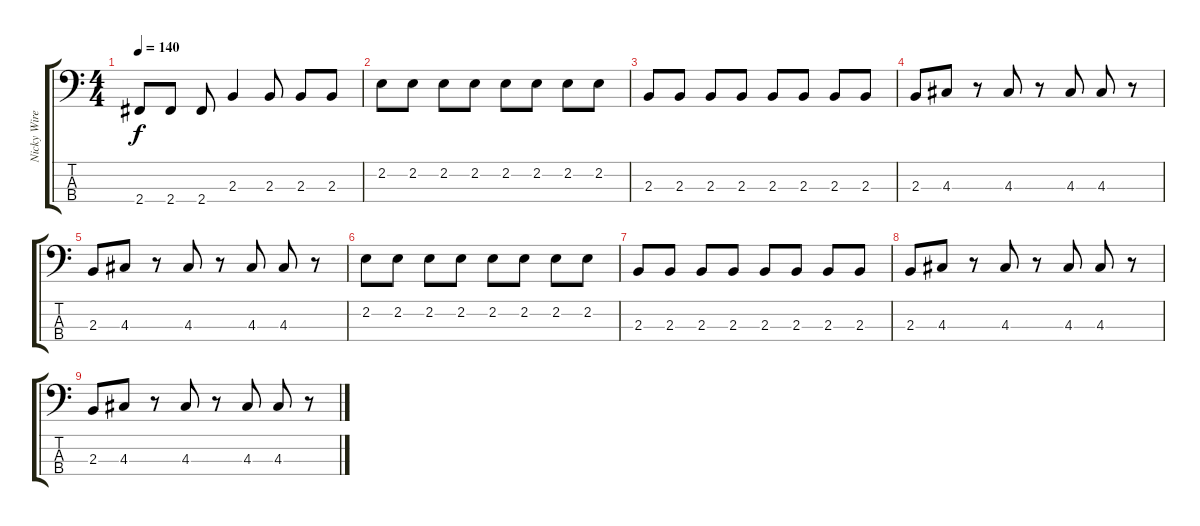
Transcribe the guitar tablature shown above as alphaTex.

\track ("Nicky Wire" "Nicky Wire") {instrument electricbasspick}
\staff {score tabs}
\tuning (G2 D2 A1 E1) {hide}
\ts (4 4)
\tempo 140
\clef f4
\ks c
2.4.8{dy f} 2.4.8 2.4.8 2.3.4 2.3.8 2.3.8 2.3.8 |
2.2.8 2.2.8 2.2.8 2.2.8 2.2.8 2.2.8 2.2.8 2.2.8 |
2.3.8 2.3.8 2.3.8 2.3.8 2.3.8 2.3.8 2.3.8 2.3.8 |
2.3.8 4.3.8 r.8 4.3.8 r.8 4.3.8 4.3.8 r.8 |
2.3.8 4.3.8 r.8 4.3.8 r.8 4.3.8 4.3.8 r.8 |
2.2.8 2.2.8 2.2.8 2.2.8 2.2.8 2.2.8 2.2.8 2.2.8 |
2.3.8 2.3.8 2.3.8 2.3.8 2.3.8 2.3.8 2.3.8 2.3.8 |
2.3.8 4.3.8 r.8 4.3.8 r.8 4.3.8 4.3.8 r.8 |
2.3.8 4.3.8 r.8 4.3.8 r.8 4.3.8 4.3.8 r.8
